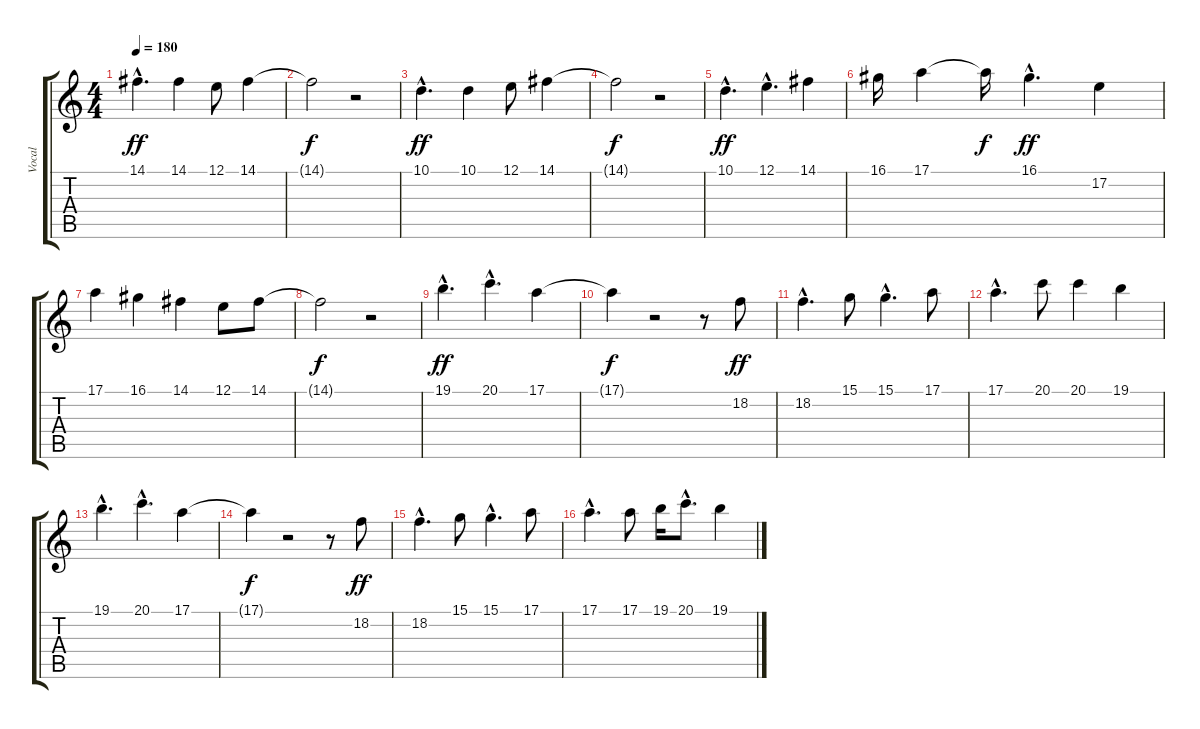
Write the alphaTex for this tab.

\track ("Vocal" "Vocal") {instrument synthvoice}
\staff {score tabs}
\tuning (E4 B3 G3 D3 A2 E2) {hide}
\ts (4 4)
\tempo 180
\clef g2
\ks c
14.1{hac}.4{d dy ff} 14.1.4 12.1.8 14.1.4 |
14.1{t}.2{dy f} r.2 |
10.1{hac}.4{d dy ff} 10.1.4 12.1.8 14.1.4 |
14.1{t}.2{dy f} r.2 |
10.1{hac}.4{d dy ff} 12.1{hac}.4{d} 14.1.4 |
16.1.16 17.1.4 17.1{t}.16{dy f} 16.1{hac}.4{d dy ff} 17.2.4 |
17.1.4 16.1.4 14.1.4 12.1.8 14.1.8 |
14.1{t}.2{dy f} r.2 |
19.1{hac}.4{d dy ff} 20.1{hac}.4{d} 17.1.4 |
17.1{t}.4{dy f} r.2 r.8 18.2.8{dy ff} |
18.2{hac}.4{d} 15.1.8 15.1{hac}.4{d} 17.1.8 |
17.1{hac}.4{d} 20.1.8 20.1.4 19.1.4 |
19.1{hac}.4{d} 20.1{hac}.4{d} 17.1.4 |
17.1{t}.4{dy f} r.2 r.8 18.2.8{dy ff} |
18.2{hac}.4{d} 15.1.8 15.1{hac}.4{d} 17.1.8 |
17.1{hac}.4{d} 17.1.8 19.1.16 20.1{hac}.8{d} 19.1.4
